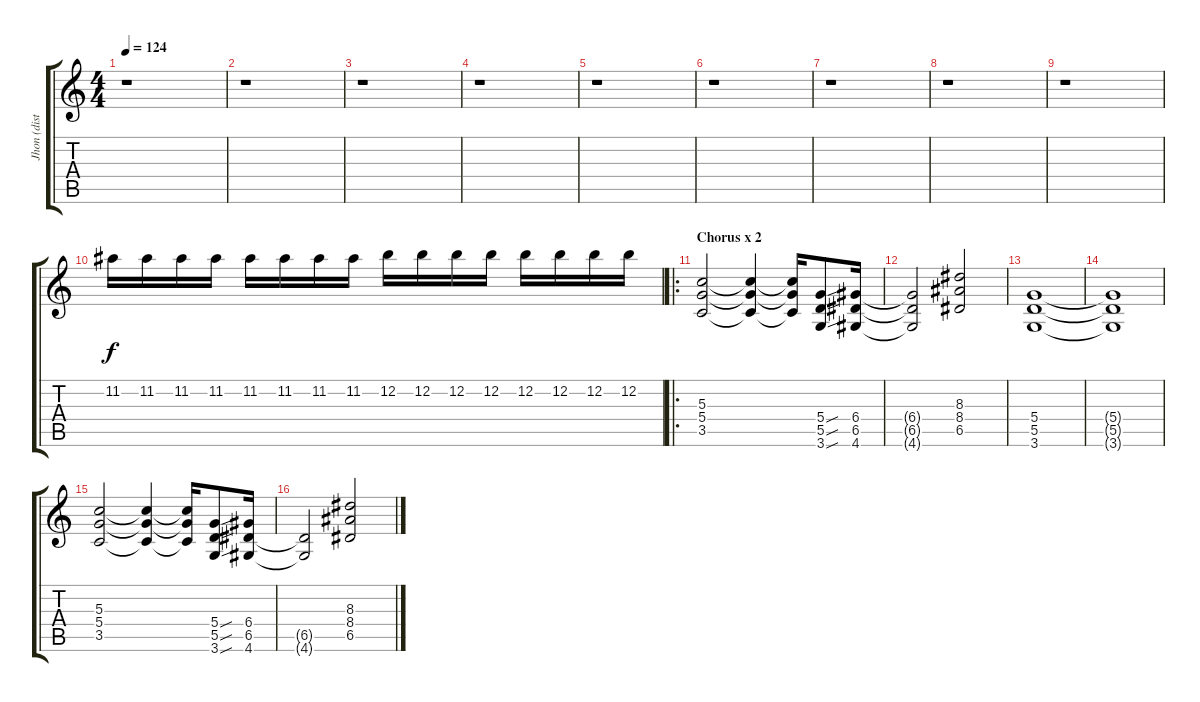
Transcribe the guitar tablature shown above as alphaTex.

\track ("Jhon (dist. guitar)" "Jhon (dist") {instrument distortionguitar}
\staff {score tabs}
\tuning (E4 B3 G3 D3 A2 E2) {hide}
\ts (4 4)
\tempo 124
\clef g2
\ks c
r.1{dy f} |
r.1 |
r.1 |
r.1 |
r.1 |
r.1 |
r.1 |
r.1 |
r.1 |
11.2.16 11.2.16 11.2.16 11.2.16 11.2.16 11.2.16 11.2.16 11.2.16 12.2.16 12.2.16 12.2.16 12.2.16 12.2.16 12.2.16 12.2.16 12.2.16 |
\ro
\section ("" "Chorus x 2")
(5.3 5.4 3.5).2 (5.3{t} 5.4{t} 3.5{t}).4 (5.3{t} 5.4{t} 3.5{t}).16 (5.4{sou} 5.5{sou} 3.6{sou}).8 (6.4 6.5 4.6).16 |
(6.4{t} 6.5{t} 4.6{t}).2 (8.3 8.4 6.5).2 |
(5.4 5.5 3.6).1 |
(5.4{t} 5.5{t} 3.6{t}).1 |
(5.3 5.4 3.5).2 (5.3{t} 5.4{t} 3.5{t}).4 (5.3{t} 5.4{t} 3.5{t}).16 (5.4{sou} 5.5{sou} 3.6{sou}).8 (6.4 6.5 4.6).16 |
(6.5{t} 4.6{t}).2 (8.3 8.4 6.5).2
